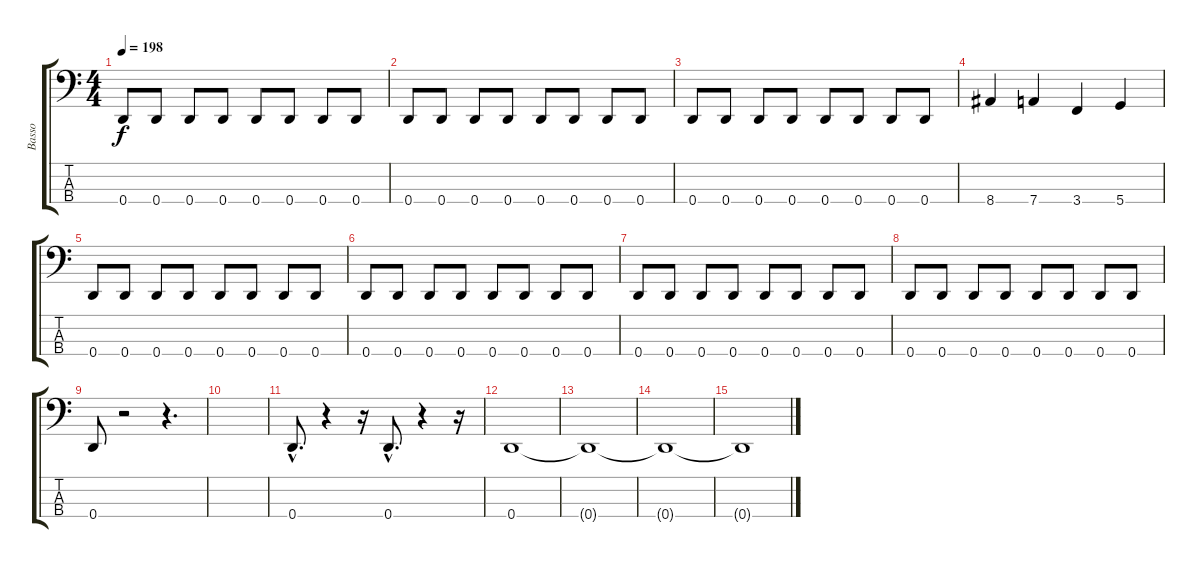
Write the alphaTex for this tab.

\track ("Basso" "Basso") {instrument electricbasspick}
\staff {score tabs}
\tuning (G2 D2 A1 D1) {hide}
\ts (4 4)
\tempo 198
\clef f4
\ks c
0.4.8{dy f} 0.4.8 0.4.8 0.4.8 0.4.8 0.4.8 0.4.8 0.4.8 |
0.4.8 0.4.8 0.4.8 0.4.8 0.4.8 0.4.8 0.4.8 0.4.8 |
0.4.8 0.4.8 0.4.8 0.4.8 0.4.8 0.4.8 0.4.8 0.4.8 |
8.4.4 7.4.4 3.4.4 5.4.4 |
0.4.8 0.4.8 0.4.8 0.4.8 0.4.8 0.4.8 0.4.8 0.4.8 |
0.4.8 0.4.8 0.4.8 0.4.8 0.4.8 0.4.8 0.4.8 0.4.8 |
0.4.8 0.4.8 0.4.8 0.4.8 0.4.8 0.4.8 0.4.8 0.4.8 |
0.4.8 0.4.8 0.4.8 0.4.8 0.4.8 0.4.8 0.4.8 0.4.8 |
0.4.8 r.2 r.4{d} |
|
0.4{hac}.8{d} r.4 r.16 0.4{hac}.8{d} r.4 r.16 |
0.4.1 |
0.4{t}.1 |
0.4{t}.1 |
0.4{t}.1
